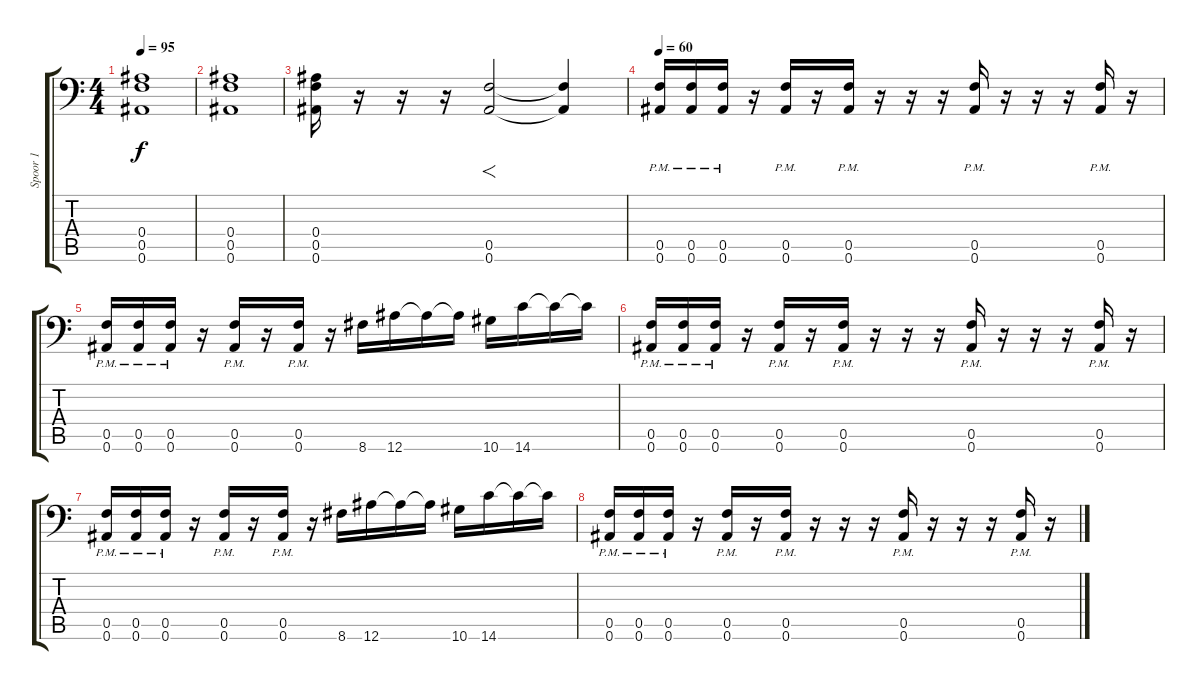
\track ("Spoor 1" "Spoor 1") {instrument distortionguitar}
\staff {score tabs}
\tuning (C4 G3 Eb3 Bb2 F2 Bb1) {hide}
\ts (4 4)
\tempo 95
\clef f4
\ks c
(0.4{t} 0.5{t} 0.6{t}).1{dy f} |
(0.4 0.5 0.6).1 |
(0.4 0.5 0.6).16 r.16 r.16 r.16 (0.5 0.6).2{f} (0.5{t} 0.6{t}).4 |
\tempo 60
(0.5{pm} 0.6{pm}).16 (0.5{pm} 0.6{pm}).16 (0.5{pm} 0.6{pm}).16 r.16 (0.5{pm} 0.6{pm}).16 r.16 (0.5{pm} 0.6{pm}).16 r.16 r.16 r.16 (0.5{pm} 0.6{pm}).16 r.16 r.16 r.16 (0.5{pm} 0.6{pm}).16 r.16 |
(0.5{pm} 0.6{pm}).16 (0.5{pm} 0.6{pm}).16 (0.5{pm} 0.6{pm}).16 r.16 (0.5{pm} 0.6{pm}).16 r.16 (0.5{pm} 0.6{pm}).16 r.16 8.6.16 12.6.16 12.6{t}.16 12.6{t}.16 10.6.16 14.6.16 14.6{t}.16 14.6{t}.16 |
(0.5{pm} 0.6{pm}).16 (0.5{pm} 0.6{pm}).16 (0.5{pm} 0.6{pm}).16 r.16 (0.5{pm} 0.6{pm}).16 r.16 (0.5{pm} 0.6{pm}).16 r.16 r.16 r.16 (0.5{pm} 0.6{pm}).16 r.16 r.16 r.16 (0.5{pm} 0.6{pm}).16 r.16 |
(0.5{pm} 0.6{pm}).16 (0.5{pm} 0.6{pm}).16 (0.5{pm} 0.6{pm}).16 r.16 (0.5{pm} 0.6{pm}).16 r.16 (0.5{pm} 0.6{pm}).16 r.16 8.6.16 12.6.16 12.6{t}.16 12.6{t}.16 10.6.16 14.6.16 14.6{t}.16 14.6{t}.16 |
(0.5{pm} 0.6{pm}).16 (0.5{pm} 0.6{pm}).16 (0.5{pm} 0.6{pm}).16 r.16 (0.5{pm} 0.6{pm}).16 r.16 (0.5{pm} 0.6{pm}).16 r.16 r.16 r.16 (0.5{pm} 0.6{pm}).16 r.16 r.16 r.16 (0.5{pm} 0.6{pm}).16 r.16
